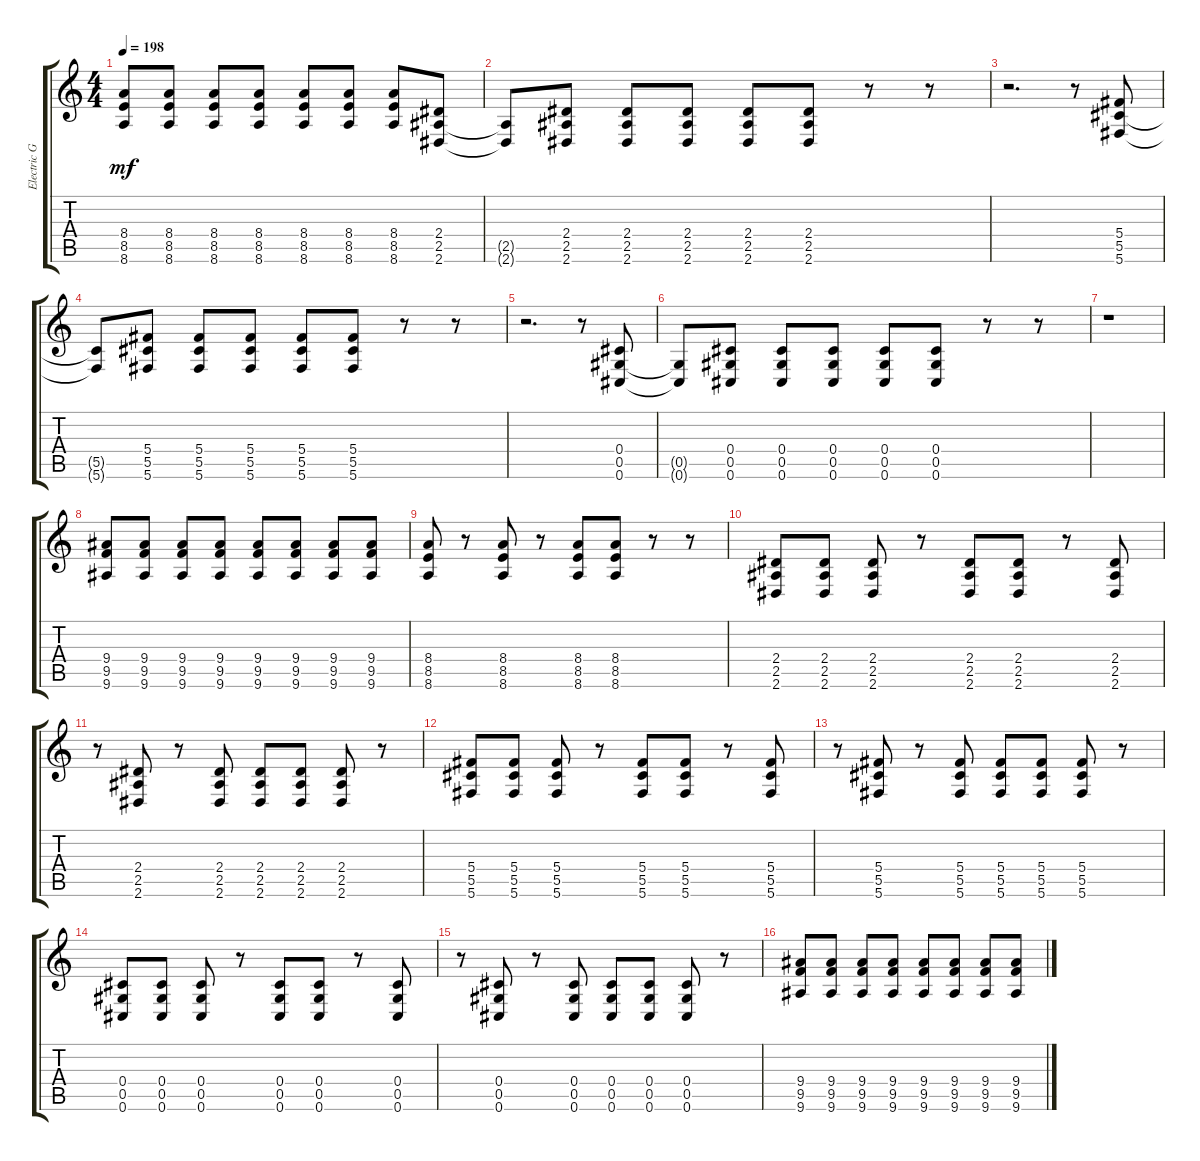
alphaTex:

\track ("Electric Guitar 2" "Electric G") {instrument distortionguitar}
\staff {score tabs}
\tuning (Eb4 Bb3 Gb3 Db3 Ab2 Db2) {hide}
\ts (4 4)
\tempo 198
\clef g2
\ks c
(8.4 8.5 8.6).8{dy mf} (8.4 8.5 8.6).8 (8.4 8.5 8.6).8 (8.4 8.5 8.6).8 (8.4 8.5 8.6).8 (8.4 8.5 8.6).8 (8.4 8.5 8.6).8 (2.4 2.5 2.6).8 |
(2.5{t} 2.6{t}).8 (2.4 2.5 2.6).8 (2.4 2.5 2.6).8 (2.4 2.5 2.6).8 (2.4 2.5 2.6).8 (2.4 2.5 2.6).8 r.8 r.8 |
r.2{d} r.8 (5.4 5.5 5.6).8 |
(5.5{t} 5.6{t}).8 (5.4 5.5 5.6).8 (5.4 5.5 5.6).8 (5.4 5.5 5.6).8 (5.4 5.5 5.6).8 (5.4 5.5 5.6).8 r.8 r.8 |
r.2{d} r.8 (0.4 0.5 0.6).8 |
(0.5{t} 0.6{t}).8 (0.4 0.5 0.6).8 (0.4 0.5 0.6).8 (0.4 0.5 0.6).8 (0.4 0.5 0.6).8 (0.4 0.5 0.6).8 r.8 r.8 |
r.1 |
(9.4 9.5 9.6).8 (9.4 9.5 9.6).8 (9.4 9.5 9.6).8 (9.4 9.5 9.6).8 (9.4 9.5 9.6).8 (9.4 9.5 9.6).8 (9.4 9.5 9.6).8 (9.4 9.5 9.6).8 |
(8.4 8.5 8.6).8 r.8 (8.4 8.5 8.6).8 r.8 (8.4 8.5 8.6).8 (8.4 8.5 8.6).8 r.8 r.8 |
(2.4 2.5 2.6).8 (2.4 2.5 2.6).8 (2.4 2.5 2.6).8 r.8 (2.4 2.5 2.6).8 (2.4 2.5 2.6).8 r.8 (2.4 2.5 2.6).8 |
r.8 (2.4 2.5 2.6).8 r.8 (2.4 2.5 2.6).8 (2.4 2.5 2.6).8 (2.4 2.5 2.6).8 (2.4 2.5 2.6).8 r.8 |
(5.4 5.5 5.6).8 (5.4 5.5 5.6).8 (5.4 5.5 5.6).8 r.8 (5.4 5.5 5.6).8 (5.4 5.5 5.6).8 r.8 (5.4 5.5 5.6).8 |
r.8 (5.4 5.5 5.6).8 r.8 (5.4 5.5 5.6).8 (5.4 5.5 5.6).8 (5.4 5.5 5.6).8 (5.4 5.5 5.6).8 r.8 |
(0.4 0.5 0.6).8 (0.4 0.5 0.6).8 (0.4 0.5 0.6).8 r.8 (0.4 0.5 0.6).8 (0.4 0.5 0.6).8 r.8 (0.4 0.5 0.6).8 |
r.8 (0.4 0.5 0.6).8 r.8 (0.4 0.5 0.6).8 (0.4 0.5 0.6).8 (0.4 0.5 0.6).8 (0.4 0.5 0.6).8 r.8 |
(9.4 9.5 9.6).8 (9.4 9.5 9.6).8 (9.4 9.5 9.6).8 (9.4 9.5 9.6).8 (9.4 9.5 9.6).8 (9.4 9.5 9.6).8 (9.4 9.5 9.6).8 (9.4 9.5 9.6).8
